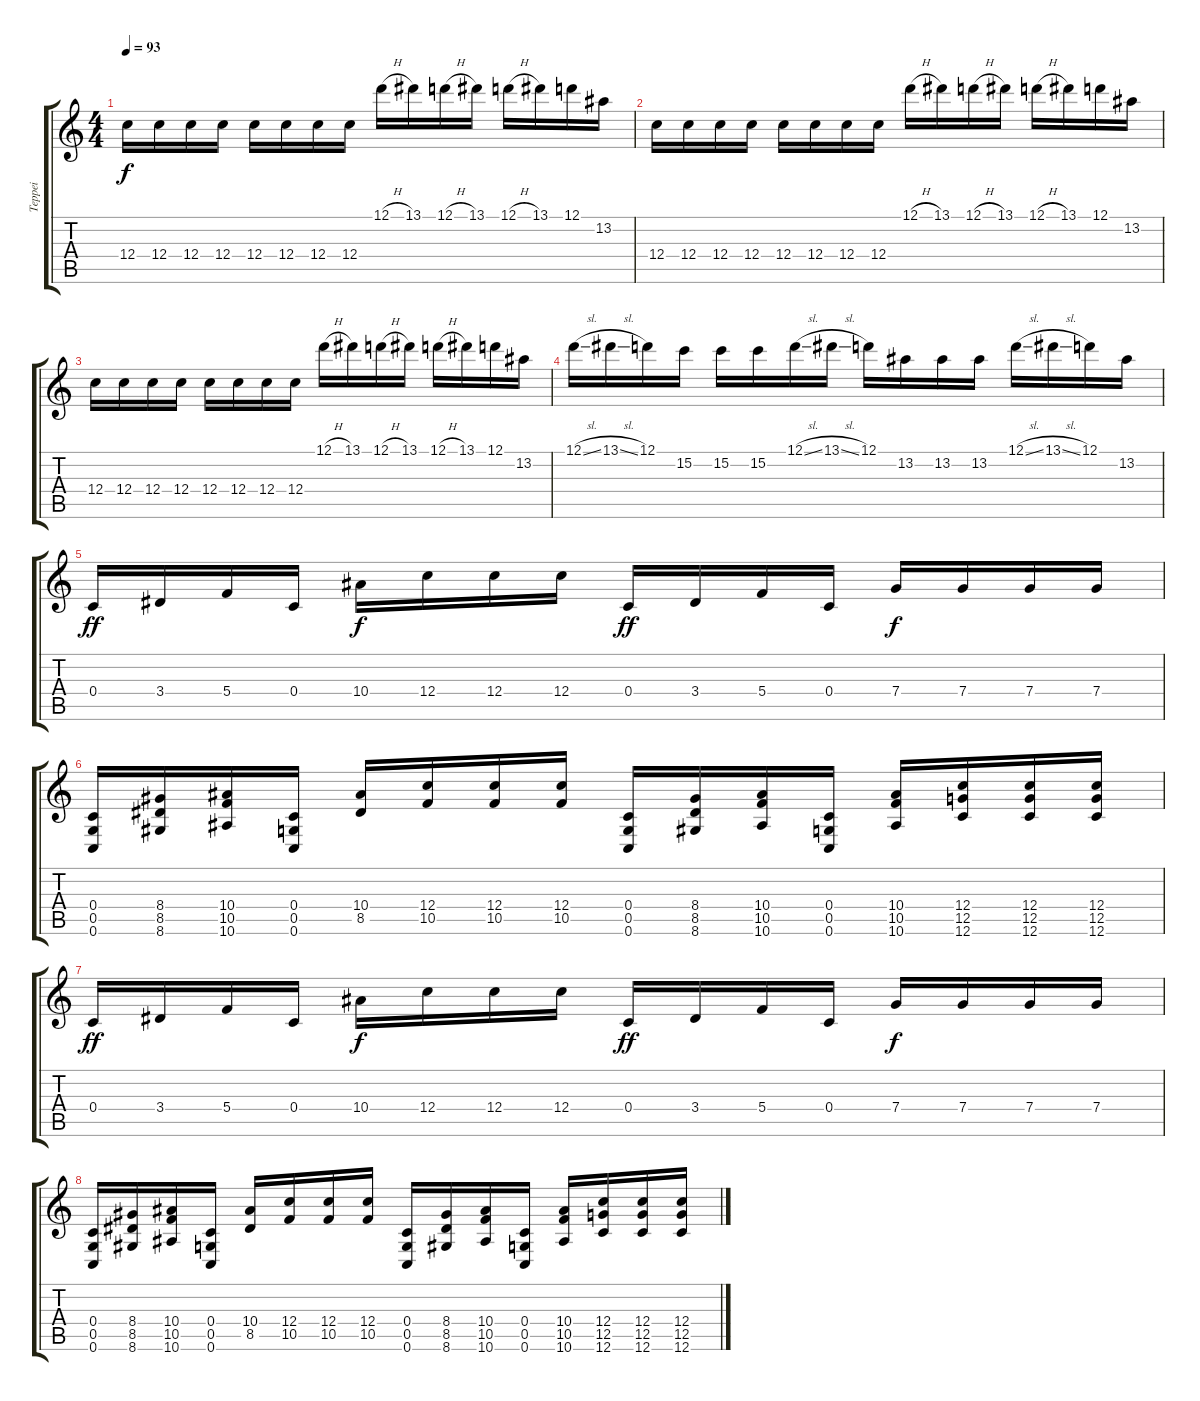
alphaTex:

\track ("Teppei" "Teppei") {instrument distortionguitar}
\staff {score tabs}
\tuning (D4 A3 F3 C3 G2 C2) {hide}
\ts (4 4)
\tempo 93
\clef g2
\ks c
12.4.16{dy f volume 15} 12.4.16 12.4.16 12.4.16 12.4.16 12.4.16 12.4.16 12.4.16 12.1{h}.16 13.1.16 12.1{h}.16 13.1.16 12.1{h}.16 13.1.16 12.1.16 13.2.16 |
12.4.16{volume 15} 12.4.16 12.4.16 12.4.16 12.4.16 12.4.16 12.4.16 12.4.16 12.1{h}.16 13.1.16 12.1{h}.16 13.1.16 12.1{h}.16 13.1.16 12.1.16 13.2.16 |
12.4.16{volume 15} 12.4.16 12.4.16 12.4.16 12.4.16 12.4.16 12.4.16 12.4.16 12.1{h}.16 13.1.16 12.1{h}.16 13.1.16 12.1{h}.16 13.1.16 12.1.16 13.2.16 |
12.1{sl}.16 13.1{sl}.16 12.1.16 15.2.16 15.2.16 15.2.16 12.1{sl}.16 13.1{sl}.16 12.1.16 13.2.16 13.2.16 13.2.16 12.1{sl}.16 13.1{sl}.16 12.1.16 13.2.16 |
0.4.16{dy ff volume 15} 3.4.16 5.4.16 0.4.16 10.4.16{dy f} 12.4.16 12.4.16 12.4.16 0.4.16{dy ff} 3.4.16 5.4.16 0.4.16 7.4.16{dy f} 7.4.16 7.4.16 7.4.16 |
(0.4 0.5 0.6).16 (8.4 8.5 8.6).16 (10.4 10.5 10.6).16 (0.4 0.5 0.6).16 (10.4 8.5).16 (12.4 10.5).16 (12.4 10.5).16 (12.4 10.5).16 (0.4 0.5 0.6).16 (8.4 8.5 8.6).16 (10.4 10.5 10.6).16 (0.4 0.5 0.6).16 (10.4 10.5 10.6).16 (12.4 12.5 12.6).16 (12.4 12.5 12.6).16 (12.4 12.5 12.6).16 |
0.4.16{dy ff volume 15} 3.4.16 5.4.16 0.4.16 10.4.16{dy f} 12.4.16 12.4.16 12.4.16 0.4.16{dy ff} 3.4.16 5.4.16 0.4.16 7.4.16{dy f} 7.4.16 7.4.16 7.4.16 |
(0.4 0.5 0.6).16 (8.4 8.5 8.6).16 (10.4 10.5 10.6).16 (0.4 0.5 0.6).16 (10.4 8.5).16 (12.4 10.5).16 (12.4 10.5).16 (12.4 10.5).16 (0.4 0.5 0.6).16 (8.4 8.5 8.6).16 (10.4 10.5 10.6).16 (0.4 0.5 0.6).16 (10.4 10.5 10.6).16 (12.4 12.5 12.6).16 (12.4 12.5 12.6).16 (12.4 12.5 12.6).16
